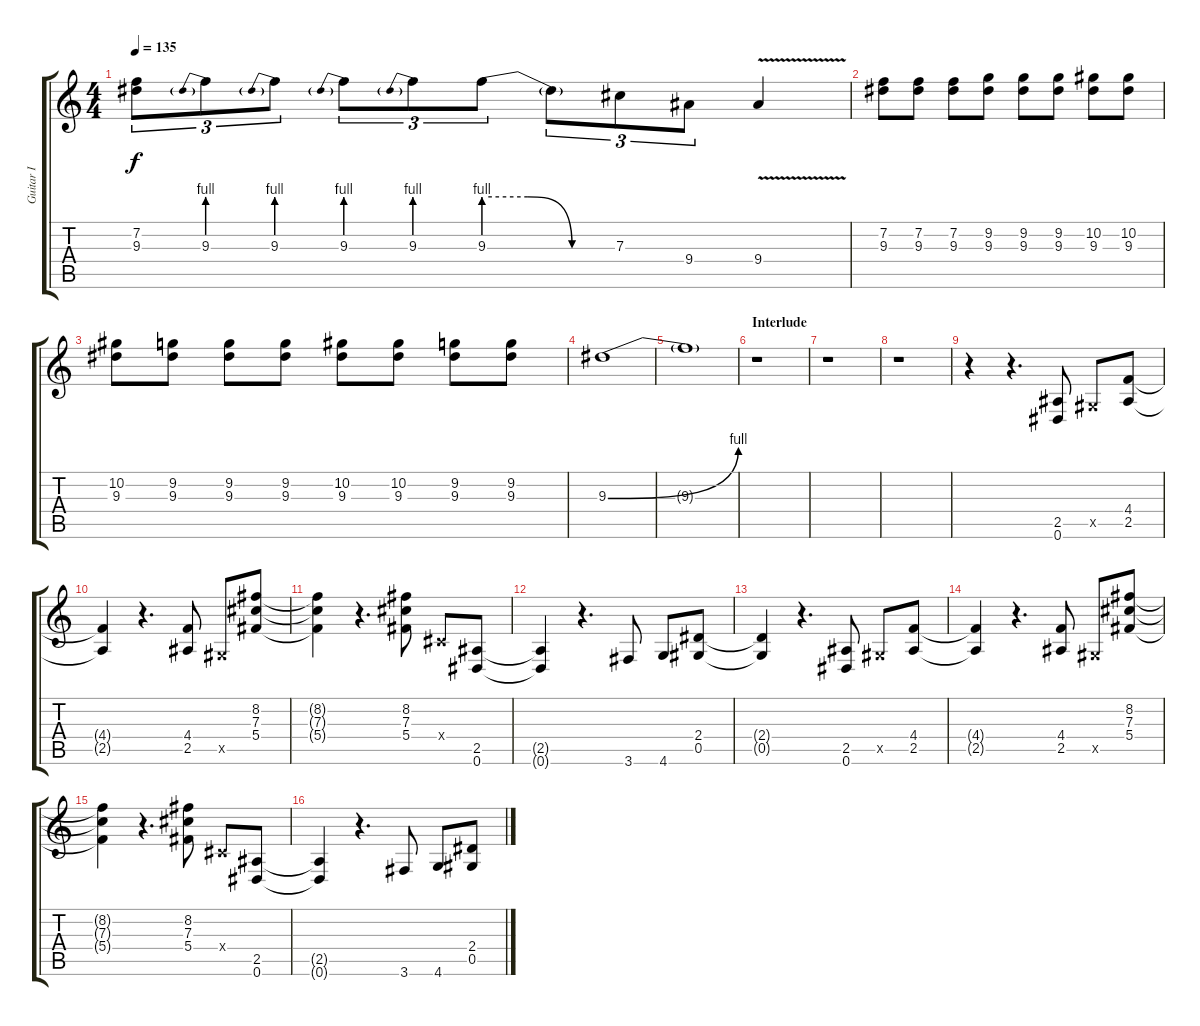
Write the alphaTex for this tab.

\track ("Guitar I" "Guitar I") {instrument distortionguitar}
\staff {score tabs}
\tuning (Eb4 Bb3 Gb3 Db3 Ab2 Eb2) {hide}
\ts (4 4)
\tempo 135
\clef g2
\ks c
(7.2{t} 9.3{t}).8{tu (3 2) dy f} 9.3{be (prebend 0 4 60 4)}.8{tu (3 2)} 9.3{be (prebend 0 4 60 4)}.8{tu (3 2)} 9.3{be (prebend 0 4 60 4)}.8{tu (3 2)} 9.3{be (prebend 0 4 60 4)}.8{tu (3 2)} 9.3{be (custom 0 4 20 4 40 0 60 0)}.8{tu (3 2)} 9.3{t}.8{tu (3 2)} 7.3.8{tu (3 2)} 9.4.8{tu (3 2)} 9.4{v}.4 |
(7.2 9.3).8 (7.2 9.3).8 (7.2 9.3).8 (9.2 9.3).8 (9.2 9.3).8 (9.2 9.3).8 (10.2 9.3).8 (10.2 9.3).8 |
(10.2 9.3).8 (9.2 9.3).8 (9.2 9.3).8 (9.2 9.3).8 (10.2 9.3).8 (10.2 9.3).8 (9.2 9.3).8 (9.2 9.3).8 |
9.3{be (bend 0 0 60 4)}.1 |
9.3{t}.1 |
\section ("" "Interlude")
r.1 |
r.1 |
r.1 |
r.4{volume 13} r.4{d} (2.5 0.6).8 0.5{x}.8 (4.4 2.5).8 |
(4.4{t} 2.5{t}).4 r.4{d} (4.4 2.5).8 0.5{x}.8 (8.2 7.3 5.4).8 |
(8.2{t} 7.3{t} 5.4{t}).4 r.4{d} (8.2 7.3 5.4).8 0.4{x}.8 (2.5 0.6).8 |
(2.5{t} 0.6{t}).4 r.4{d} 3.6.8 4.6.8 (2.4 0.5).8 |
(2.4{t} 0.5{t}).4 r.4{d} (2.5 0.6).8 0.5{x}.8 (4.4 2.5).8 |
(4.4{t} 2.5{t}).4 r.4{d} (4.4 2.5).8 0.5{x}.8 (8.2 7.3 5.4).8 |
(8.2{t} 7.3{t} 5.4{t}).4 r.4{d} (8.2 7.3 5.4).8 0.4{x}.8 (2.5 0.6).8 |
(2.5{t} 0.6{t}).4 r.4{d} 3.6.8 4.6.8 (2.4 0.5).8
